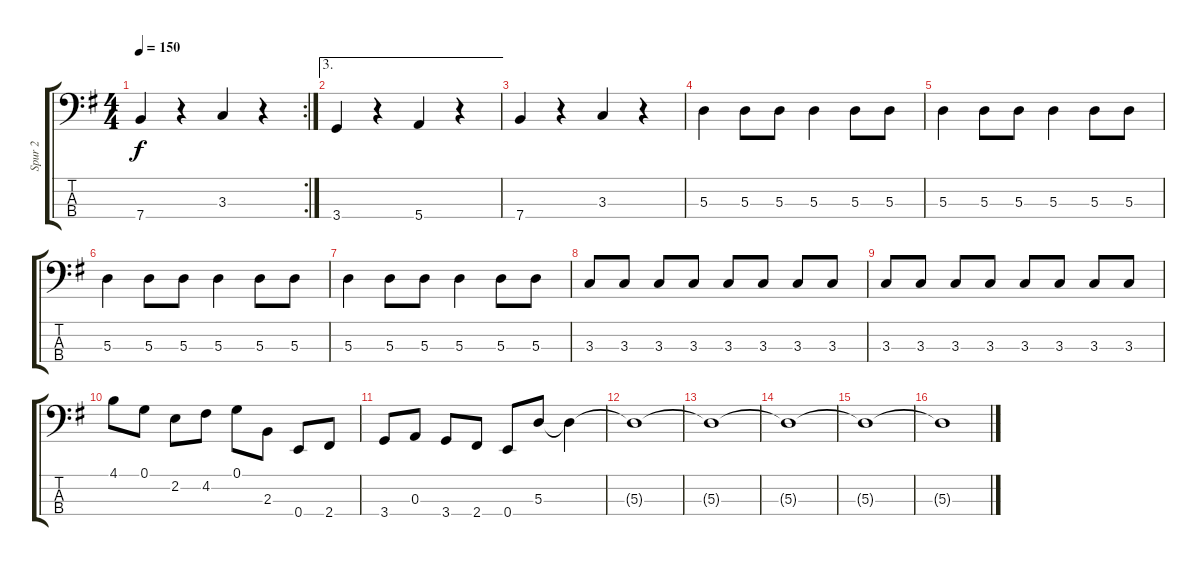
\track ("Spur 2" "Spur 2") {instrument electricbassfinger}
\staff {score tabs}
\tuning (G2 D2 A1 E1) {hide}
\rc 2
\ts (4 4)
\tempo 150
\clef f4
\ks g
7.4.4{dy f} r.4 3.3.4 r.4 |
\ae 3
3.4.4 r.4 5.4.4 r.4 |
7.4.4 r.4 3.3.4 r.4 |
5.3.4 5.3.8 5.3.8 5.3.4 5.3.8 5.3.8 |
5.3.4 5.3.8 5.3.8 5.3.4 5.3.8 5.3.8 |
5.3.4 5.3.8 5.3.8 5.3.4 5.3.8 5.3.8 |
5.3.4 5.3.8 5.3.8 5.3.4 5.3.8 5.3.8 |
3.3.8 3.3.8 3.3.8 3.3.8 3.3.8 3.3.8 3.3.8 3.3.8 |
3.3.8 3.3.8 3.3.8 3.3.8 3.3.8 3.3.8 3.3.8 3.3.8 |
4.1.8 0.1.8 2.2.8 4.2.8 0.1.8 2.3.8 0.4.8 2.4.8 |
3.4.8 0.3.8 3.4.8 2.4.8 0.4.8 5.3.8 5.3{t}.4 |
5.3{t}.1 |
5.3{t}.1 |
5.3{t}.1 |
5.3{t}.1 |
5.3{t}.1
